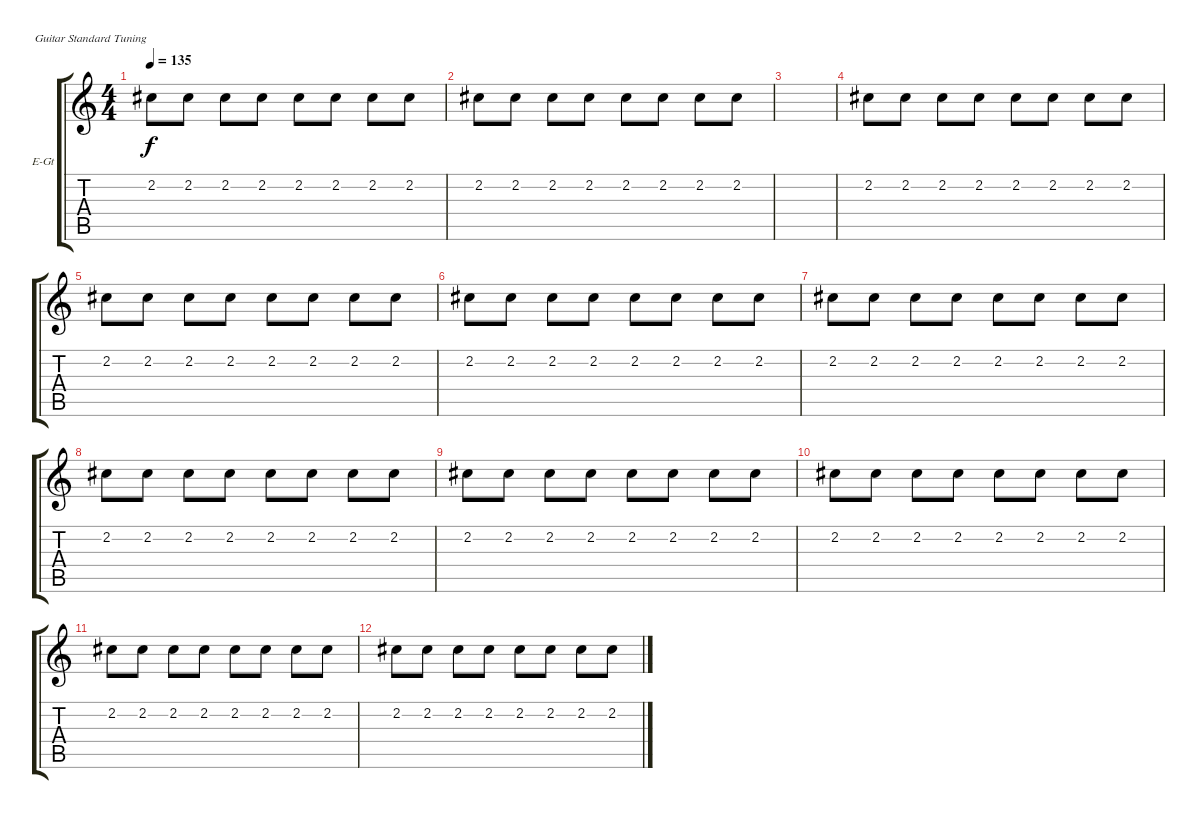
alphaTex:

\defaultSystemsLayout 4
\bracketExtendMode groupsimilarinstruments
\firstSystemTrackNameOrientation horizontal
\otherSystemsTrackNameOrientation horizontal
\track ("Electric Guitar" "E-Gt") {instrument electricguitarclean}
\staff {score tabs}
\tuning (E4 B3 G3 D3 A2 E2)
\ts (4 4)
\tempo 135
\clef g2
\scale
0.333333
\ks c
2.2.8{dy f} 2.2.8 2.2.8 2.2.8 2.2.8 2.2.8 2.2.8 2.2.8 |
\scale
0.333333 2.2.8 2.2.8 2.2.8 2.2.8 2.2.8 2.2.8 2.2.8 2.2.8 |
\scale
0.333333 |
\scale
0.333333 2.2.8 2.2.8 2.2.8 2.2.8 2.2.8 2.2.8 2.2.8 2.2.8 |
\scale
0.333333 2.2.8 2.2.8 2.2.8 2.2.8 2.2.8 2.2.8 2.2.8 2.2.8 |
\scale
0.333333 2.2.8 2.2.8 2.2.8 2.2.8 2.2.8 2.2.8 2.2.8 2.2.8 |
\scale
0.333333 2.2.8 2.2.8 2.2.8 2.2.8 2.2.8 2.2.8 2.2.8 2.2.8 |
\scale
0.333333 2.2.8 2.2.8 2.2.8 2.2.8 2.2.8 2.2.8 2.2.8 2.2.8 |
\scale
0.333333 2.2.8 2.2.8 2.2.8 2.2.8 2.2.8 2.2.8 2.2.8 2.2.8 |
\scale
0.333333 2.2.8 2.2.8 2.2.8 2.2.8 2.2.8 2.2.8 2.2.8 2.2.8 |
\scale
0.333333 2.2.8 2.2.8 2.2.8 2.2.8 2.2.8 2.2.8 2.2.8 2.2.8 |
\scale
0.333333 2.2.8 2.2.8 2.2.8 2.2.8 2.2.8 2.2.8 2.2.8 2.2.8 |
\scale
0.333333 |
\scale
0.333333 |
\scale
0.333333 |
\scale
0.333333
